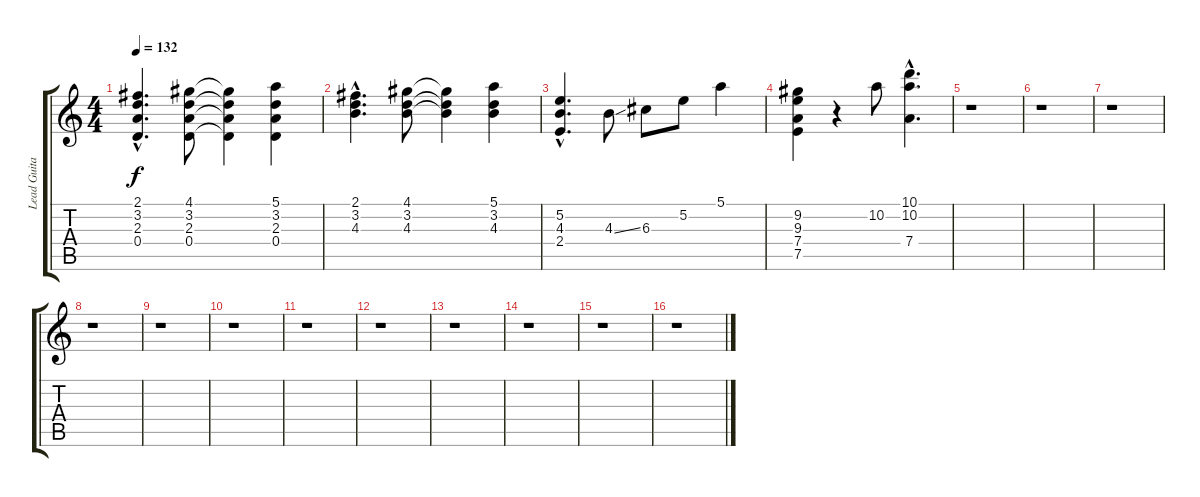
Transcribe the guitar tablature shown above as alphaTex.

\track ("Lead Guitar" "Lead Guita") {instrument distortionguitar}
\staff {score tabs}
\tuning (E4 B3 G3 D3 A2 E2) {hide}
\ts (4 4)
\tempo 132
\clef g2
\ks c
(2.1{hac} 3.2{hac} 2.3{hac} 0.4{hac}).4{d dy f} (4.1 3.2 2.3 0.4).8 (4.1{t} 3.2{t} 2.3{t} 0.4{t}).4 (5.1 3.2 2.3 0.4).4 |
(2.1{hac} 3.2{hac} 4.3{hac}).4{d} (4.1 3.2 4.3).8 (4.1{t} 3.2{t} 4.3{t}).4 (5.1 3.2 4.3).4 |
(5.2{hac} 4.3{hac} 2.4{hac}).4{d} 4.3{ss}.8 6.3.8 5.2.8 5.1.4 |
(9.2 9.3 7.4 7.5).4 r.4 10.2.8 (10.1{hac} 10.2{hac} 7.4{hac}).4{d} |
r.1 |
r.1 |
r.1 |
r.1 |
r.1 |
r.1 |
r.1 |
r.1 |
r.1 |
r.1 |
r.1 |
r.1
